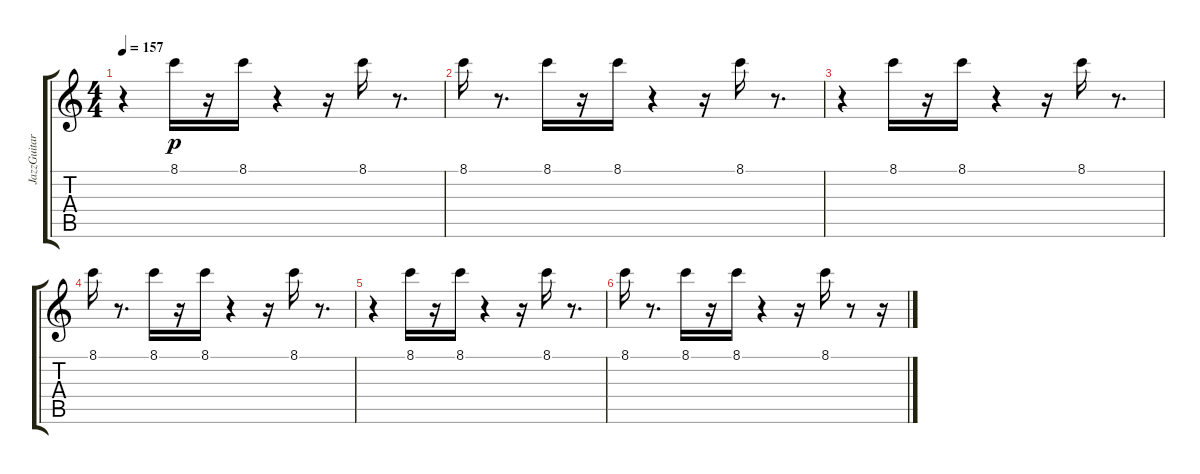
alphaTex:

\track ("JazzGuitar          " "JazzGuitar") {instrument electricguitarjazz}
\staff {score tabs}
\tuning (E4 B3 G3 D3 A2 E2) {hide}
\ts (4 4)
\tempo 157
\clef g2
\ks c
r.4{dy p} 8.1.16{volume 10} r.16 8.1.16{volume 10} r.4 r.16 8.1.16{volume 9} r.8{d} |
8.1.16{volume 8} r.8{d} 8.1.16{volume 8} r.16 8.1.16{volume 8} r.4 r.16 8.1.16{volume 7} r.8{d} |
r.4 8.1.16{volume 6} r.16 8.1.16{volume 6} r.4 r.16 8.1.16{volume 5} r.8{d} |
8.1.16{volume 4} r.8{d} 8.1.16{volume 4} r.16 8.1.16{volume 4} r.4 r.16 8.1.16{volume 3} r.8{d} |
r.4 8.1.16{volume 2} r.16 8.1.16{volume 2} r.4 r.16 8.1.16{volume 1} r.8{d} |
8.1.16{volume 0} r.8{d} 8.1.16{volume 0} r.16 8.1.16 r.4 r.16 8.1.16 r.8 r.16
